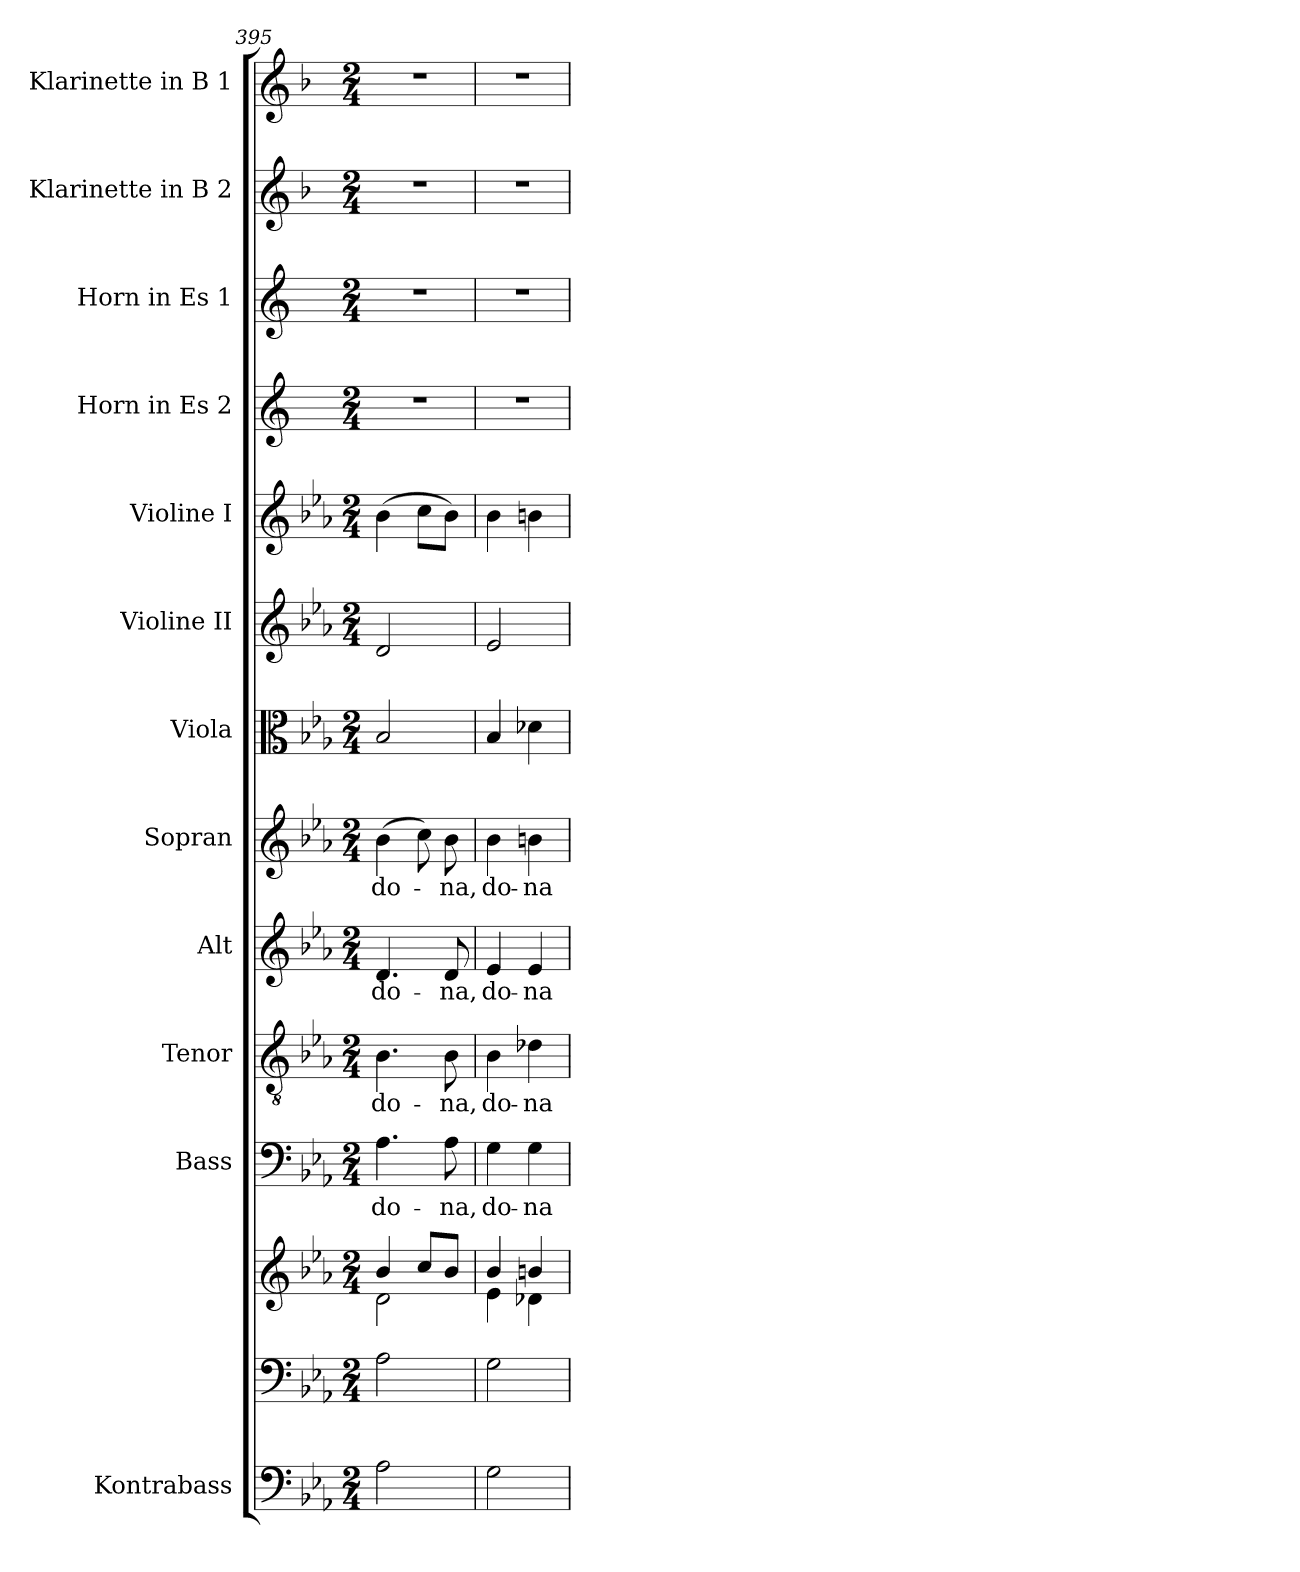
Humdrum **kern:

**kern	**kern	**kern	**kern	**text	**kern	**text	**kern	**text	**kern	**text	**kern	**kern	**kern	**kern	**kern	**kern	**kern
*part13	*part12	*part12	*part11	*part11	*part10	*part10	*part9	*part9	*part8	*part8	*part7	*part6	*part5	*part4	*part3	*part2	*part1
*staff14	*staff13	*staff12	*staff11	*staff11	*staff10	*staff10	*staff9	*staff9	*staff8	*staff8	*staff7	*staff6	*staff5	*staff4	*staff3	*staff2	*staff1
*I"Kontrabass	*	*	*I"Bass	*	*I"Tenor	*	*I"Alt	*	*I"Sopran	*	*I"Viola	*I"Violine II	*I"Violine I	*I"Horn in Es 2	*I"Horn in Es 1	*I"Klarinette in B 2	*I"Klarinette in B 1
*I'Kb.	*	*	*I'B	*	*I'T	*	*I'A	*	*I'S	*	*I'Vla.	*I'Vl. II	*I'Vl. I	*I'Hrn. 2	*I'Hrn. 1	*	*
*clefF4	*clefF4	*clefG2	*clefF4	*	*clefGv2	*	*clefG2	*	*clefG2	*	*clefC3	*clefG2	*clefG2	*clefG2	*clefG2	*clefG2	*clefG2
*ITrd7c12	*	*	*	*	*	*	*	*	*	*	*	*	*	*ITrd5c9	*ITrd5c9	*ITrd1c2	*ITrd1c2
*k[b-e-a-]	*k[b-e-a-]	*k[b-e-a-]	*k[b-e-a-]	*	*k[b-e-a-]	*	*k[b-e-a-]	*	*k[b-e-a-]	*	*k[b-e-a-]	*k[b-e-a-]	*k[b-e-a-]	*k[b-e-a-]	*k[b-e-a-]	*k[b-e-a-]	*k[b-e-a-]
*E-:	*E-:	*E-:	*E-:	*	*E-:	*	*E-:	*	*E-:	*	*E-:	*E-:	*E-:	*E-:	*E-:	*E-:	*E-:
*M2/4	*M2/4	*M2/4	*M2/4	*	*M2/4	*	*M2/4	*	*M2/4	*	*M2/4	*M2/4	*M2/4	*M2/4	*M2/4	*M2/4	*M2/4
=395	=395	=395	=395	=395	=395	=395	=395	=395	=395	=395	=395	=395	=395	=395	=395	=395	=395
*	*	*^	*	*	*	*	*	*	*	*	*	*	*	*	*	*	*
!	!	!	!	!	!LO:LY:b	!	!LO:LY:b	!	!LO:LY:b	!	!LO:LY:b	!	!	!	!	!	!	!
2AA-\	2A-\	4b-/	2d\	4.A-\	do-	4.B-\	do-	4.d/	do-	(>4b-\	do-	2B-/	2d/	(>4b-\	2r	2r	2r	2r
.	.	8cc/L	.	.	.	.	.	.	.	8cc\)	.	.	.	8cc\L	.	.	.	.
!	!	!	!	!	!LO:LY:b	!	!LO:LY:b	!	!LO:LY:b	!	!LO:LY:b	!	!	!	!	!	!	!
.	.	8b-/J	.	8A-\	-na,	8B-\	-na,	8d/	-na,	8b-\	-na,	.	.	8b-\J)	.	.	.	.
=396	=396	=396	=396	=396	=396	=396	=396	=396	=396	=396	=396	=396	=396	=396	=396	=396	=396	=396
!	!	!	!	!	!LO:LY:b	!	!LO:LY:b	!	!LO:LY:b	!	!LO:LY:b	!	!	!	!	!	!	!
2GG\	2G\	4b-/	4e-\	4G\	do-	4B-\	do-	4e-/	do-	4b-\	do-	4B-/	2e-/	4b-\	2r	2r	2r	2r
!	!	!	!	!	!LO:LY:b	!	!LO:LY:b	!	!LO:LY:b	!	!LO:LY:b	!	!	!	!	!	!	!
.	.	4bn/	4d-X\	4G\	-na	4d-X\	-na	4e-/	-na	4bn\	-na	4d-X\	.	4bn\	.	.	.	.
*	*	*v	*v	*	*	*	*	*	*	*	*	*	*	*	*	*	*	*
=	=	=	=	=	=	=	=	=	=	=	=	=	=	=	=	=	=
*-	*-	*-	*-	*-	*-	*-	*-	*-	*-	*-	*-	*-	*-	*-	*-	*-	*-
